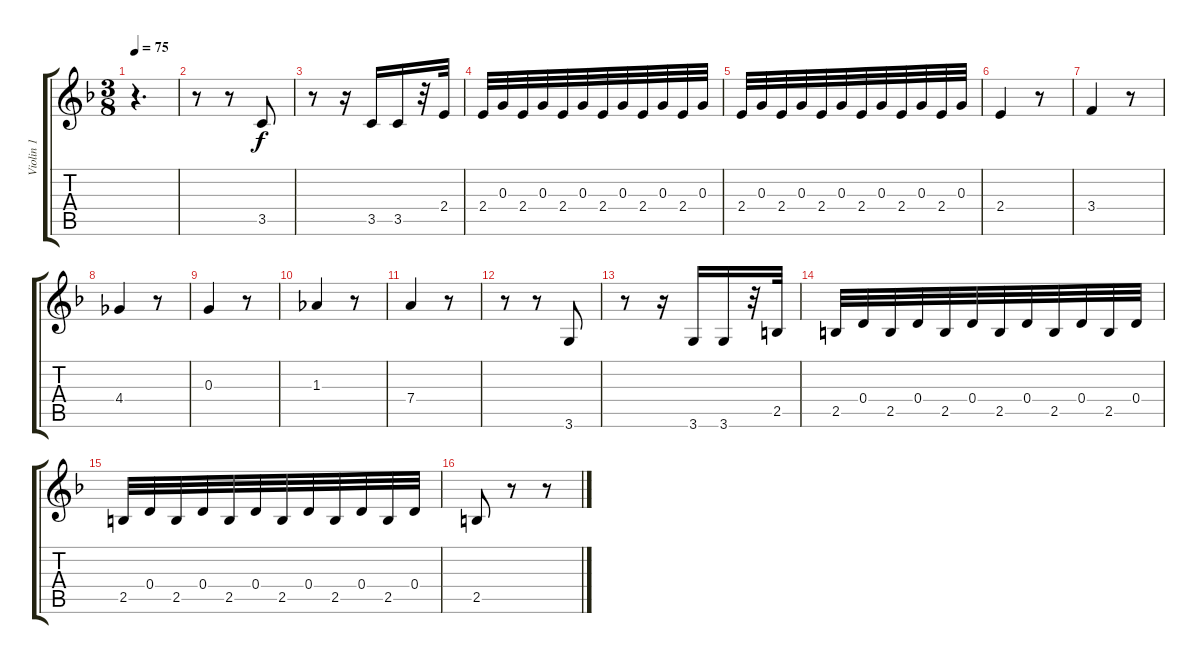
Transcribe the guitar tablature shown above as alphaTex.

\track ("Violin 1" "Violin 1") {instrument acousticguitarsteel}
\staff {score tabs}
\tuning (E4 B3 G3 D3 A2 E2) {hide}
\ts (3 8)
\tempo 75
\clef g2
\ks f
r.4{d dy f} |
r.8 r.8 3.5.8 |
r.8 r.16 3.5.16 3.5.16 r.32 2.4.32 |
2.4.32 0.3.32 2.4.32 0.3.32 2.4.32 0.3.32 2.4.32 0.3.32 2.4.32 0.3.32 2.4.32 0.3.32 |
2.4.32 0.3.32 2.4.32 0.3.32 2.4.32 0.3.32 2.4.32 0.3.32 2.4.32 0.3.32 2.4.32 0.3.32 |
2.4.4 r.8 |
3.4.4 r.8 |
4.4.4 r.8 |
0.3.4 r.8 |
1.3.4 r.8 |
7.4.4 r.8 |
r.8 r.8 3.6.8 |
r.8 r.16 3.6.16 3.6.16 r.32 2.5.32 |
2.5.32 0.4.32 2.5.32 0.4.32 2.5.32 0.4.32 2.5.32 0.4.32 2.5.32 0.4.32 2.5.32 0.4.32 |
2.5.32 0.4.32 2.5.32 0.4.32 2.5.32 0.4.32 2.5.32 0.4.32 2.5.32 0.4.32 2.5.32 0.4.32 |
2.5.8 r.8 r.8
